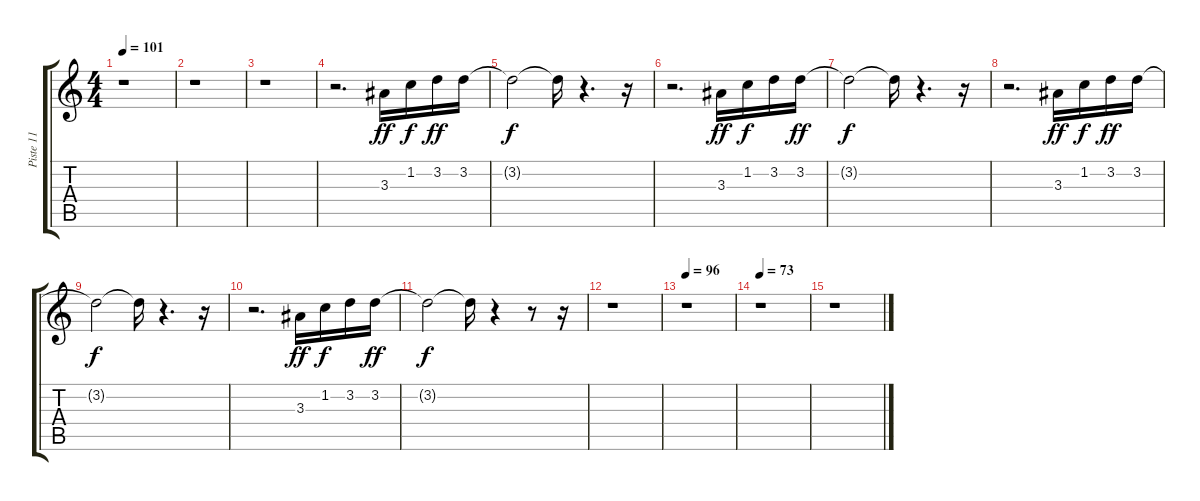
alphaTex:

\track ("Piste 11" "Piste 11") {instrument electricguitarjazz}
\staff {score tabs}
\tuning (E4 B3 G3 D3 A2 E2) {hide}
\ts (4 4)
\tempo 101
\clef g2
\ks c
r.1{dy f} |
r.1 |
r.1 |
r.2{d} 3.3.16{dy ff} 1.2.16{dy f} 3.2.16{dy ff} 3.2.16 |
3.2{t}.2{dy f} 3.2{t}.16 r.4{d} r.16 |
r.2{d} 3.3.16{dy ff} 1.2.16{dy f} 3.2.16 3.2.16{dy ff} |
3.2{t}.2{dy f} 3.2{t}.16 r.4{d} r.16 |
r.2{d} 3.3.16{dy ff} 1.2.16{dy f} 3.2.16{dy ff} 3.2.16 |
3.2{t}.2{dy f} 3.2{t}.16 r.4{d} r.16 |
r.2{d} 3.3.16{dy ff} 1.2.16{dy f} 3.2.16 3.2.16{dy ff} |
3.2{t}.2{dy f} 3.2{t}.16 r.4 r.8 r.16 |
r.1 |
\tempo 96
r.1 |
\tempo 73
r.1 |
r.1
